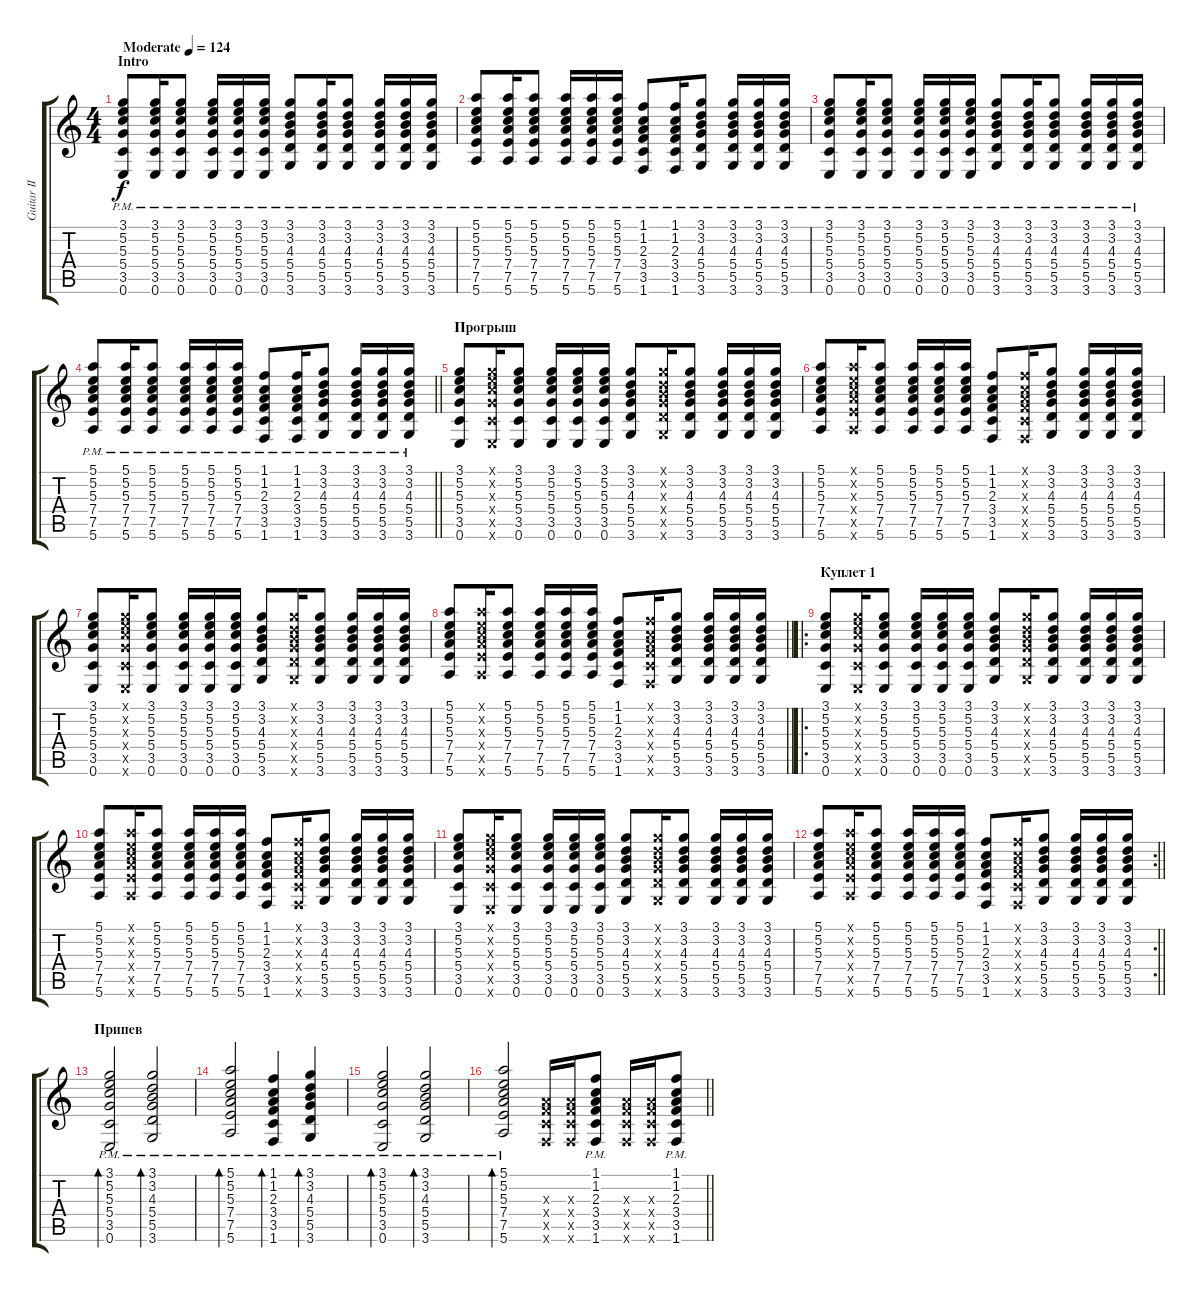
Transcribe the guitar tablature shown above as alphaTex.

\track ("Guitar II" "Guitar II") {instrument electricguitarclean}
\staff {score tabs}
\tuning (E4 B3 G3 D3 A2 E2) {hide}
\ts (4 4)
\section ("" "Intro")
\tempo (124 "Moderate")
\clef g2
\ks c
(3.1{pm} 5.2 5.3 5.4 3.5 0.6).8{dy f instrument electricguitarclean} (3.1{pm} 5.2 5.3 5.4 3.5 0.6).16 (3.1{pm} 5.2 5.3 5.4 3.5 0.6).8 (3.1{pm} 5.2 5.3 5.4 3.5 0.6).16 (3.1{pm} 5.2 5.3 5.4 3.5 0.6).16 (3.1{pm} 5.2 5.3 5.4 3.5 0.6).16 (3.1{pm} 3.2 4.3 5.4 5.5 3.6).8 (3.1{pm} 3.2 4.3 5.4 5.5 3.6).16 (3.1{pm} 3.2 4.3 5.4 5.5 3.6).8 (3.1{pm} 3.2 4.3 5.4 5.5 3.6).16 (3.1{pm} 3.2 4.3 5.4 5.5 3.6).16 (3.1{pm} 3.2 4.3 5.4 5.5 3.6).16 |
(5.1{pm} 5.2 5.3 7.4 7.5 5.6).8 (5.1{pm} 5.2 5.3 7.4 7.5 5.6).16 (5.1{pm} 5.2 5.3 7.4 7.5 5.6).8 (5.1{pm} 5.2 5.3 7.4 7.5 5.6).16 (5.1{pm} 5.2 5.3 7.4 7.5 5.6).16 (5.1{pm} 5.2 5.3 7.4 7.5 5.6).16 (1.1{pm} 1.2 2.3 3.4 3.5 1.6).8 (1.1{pm} 1.2 2.3 3.4 3.5 1.6).16 (3.1{pm} 3.2 4.3 5.4 5.5 3.6).8 (3.1{pm} 3.2 4.3 5.4 5.5 3.6).16 (3.1{pm} 3.2 4.3 5.4 5.5 3.6).16 (3.1{pm} 3.2 4.3 5.4 5.5 3.6).16 |
(3.1{pm} 5.2 5.3 5.4 3.5 0.6).8 (3.1{pm} 5.2 5.3 5.4 3.5 0.6).16 (3.1{pm} 5.2 5.3 5.4 3.5 0.6).8 (3.1{pm} 5.2 5.3 5.4 3.5 0.6).16 (3.1{pm} 5.2 5.3 5.4 3.5 0.6).16 (3.1{pm} 5.2 5.3 5.4 3.5 0.6).16 (3.1{pm} 3.2 4.3 5.4 5.5 3.6).8 (3.1{pm} 3.2 4.3 5.4 5.5 3.6).16 (3.1{pm} 3.2 4.3 5.4 5.5 3.6).8 (3.1{pm} 3.2 4.3 5.4 5.5 3.6).16 (3.1{pm} 3.2 4.3 5.4 5.5 3.6).16 (3.1{pm} 3.2 4.3 5.4 5.5 3.6).16 |
\barLineRight lightlight
(5.1{pm} 5.2 5.3 7.4 7.5 5.6).8 (5.1{pm} 5.2 5.3 7.4 7.5 5.6).16 (5.1{pm} 5.2 5.3 7.4 7.5 5.6).8 (5.1{pm} 5.2 5.3 7.4 7.5 5.6).16 (5.1{pm} 5.2 5.3 7.4 7.5 5.6).16 (5.1{pm} 5.2 5.3 7.4 7.5 5.6).16 (1.1{pm} 1.2 2.3 3.4 3.5 1.6).8 (1.1{pm} 1.2 2.3 3.4 3.5 1.6).16 (3.1{pm} 3.2 4.3 5.4 5.5 3.6).8 (3.1{pm} 3.2 4.3 5.4 5.5 3.6).16 (3.1{pm} 3.2 4.3 5.4 5.5 3.6).16 (3.1{pm} 3.2 4.3 5.4 5.5 3.6).16 |
\section ("" "Прогрыш")
(3.1 5.2 5.3 5.4 3.5 0.6).8 (3.1{x} 5.2{x} 5.3{x} 5.4{x} 3.5{x} 0.6{x}).16 (3.1 5.2 5.3 5.4 3.5 0.6).8 (3.1 5.2 5.3 5.4 3.5 0.6).16 (3.1 5.2 5.3 5.4 3.5 0.6).16 (3.1 5.2 5.3 5.4 3.5 0.6).16 (3.1 3.2 4.3 5.4 5.5 3.6).8 (3.1{x} 3.2{x} 4.3{x} 5.4{x} 5.5{x} 3.6{x}).16 (3.1 3.2 4.3 5.4 5.5 3.6).8 (3.1 3.2 4.3 5.4 5.5 3.6).16 (3.1 3.2 4.3 5.4 5.5 3.6).16 (3.1 3.2 4.3 5.4 5.5 3.6).16 |
(5.1 5.2 5.3 7.4 7.5 5.6).8 (5.1{x} 5.2{x} 5.3{x} 7.4{x} 7.5{x} 5.6{x}).16 (5.1 5.2 5.3 7.4 7.5 5.6).8 (5.1 5.2 5.3 7.4 7.5 5.6).16 (5.1 5.2 5.3 7.4 7.5 5.6).16 (5.1 5.2 5.3 7.4 7.5 5.6).16 (1.1 1.2 2.3 3.4 3.5 1.6).8 (1.1{x} 1.2{x} 2.3{x} 3.4{x} 3.5{x} 1.6{x}).16 (3.1 3.2 4.3 5.4 5.5 3.6).8 (3.1 3.2 4.3 5.4 5.5 3.6).16 (3.1 3.2 4.3 5.4 5.5 3.6).16 (3.1 3.2 4.3 5.4 5.5 3.6).16 |
(3.1 5.2 5.3 5.4 3.5 0.6).8 (3.1{x} 5.2{x} 5.3{x} 5.4{x} 3.5{x} 0.6{x}).16 (3.1 5.2 5.3 5.4 3.5 0.6).8 (3.1 5.2 5.3 5.4 3.5 0.6).16 (3.1 5.2 5.3 5.4 3.5 0.6).16 (3.1 5.2 5.3 5.4 3.5 0.6).16 (3.1 3.2 4.3 5.4 5.5 3.6).8 (3.1{x} 3.2{x} 4.3{x} 5.4{x} 5.5{x} 3.6{x}).16 (3.1 3.2 4.3 5.4 5.5 3.6).8 (3.1 3.2 4.3 5.4 5.5 3.6).16 (3.1 3.2 4.3 5.4 5.5 3.6).16 (3.1 3.2 4.3 5.4 5.5 3.6).16 |
\barLineRight lightlight
(5.1 5.2 5.3 7.4 7.5 5.6).8 (5.1{x} 5.2{x} 5.3{x} 7.4{x} 7.5{x} 5.6{x}).16 (5.1 5.2 5.3 7.4 7.5 5.6).8 (5.1 5.2 5.3 7.4 7.5 5.6).16 (5.1 5.2 5.3 7.4 7.5 5.6).16 (5.1 5.2 5.3 7.4 7.5 5.6).16 (1.1 1.2 2.3 3.4 3.5 1.6).8 (1.1{x} 1.2{x} 2.3{x} 3.4{x} 3.5{x} 1.6{x}).16 (3.1 3.2 4.3 5.4 5.5 3.6).8 (3.1 3.2 4.3 5.4 5.5 3.6).16 (3.1 3.2 4.3 5.4 5.5 3.6).16 (3.1 3.2 4.3 5.4 5.5 3.6).16 |
\ro
\section ("" "Куплет 1")
(3.1 5.2 5.3 5.4 3.5 0.6).8 (3.1{x} 5.2{x} 5.3{x} 5.4{x} 3.5{x} 0.6{x}).16 (3.1 5.2 5.3 5.4 3.5 0.6).8 (3.1 5.2 5.3 5.4 3.5 0.6).16 (3.1 5.2 5.3 5.4 3.5 0.6).16 (3.1 5.2 5.3 5.4 3.5 0.6).16 (3.1 3.2 4.3 5.4 5.5 3.6).8 (3.1{x} 3.2{x} 4.3{x} 5.4{x} 5.5{x} 3.6{x}).16 (3.1 3.2 4.3 5.4 5.5 3.6).8 (3.1 3.2 4.3 5.4 5.5 3.6).16 (3.1 3.2 4.3 5.4 5.5 3.6).16 (3.1 3.2 4.3 5.4 5.5 3.6).16 |
(5.1 5.2 5.3 7.4 7.5 5.6).8 (5.1{x} 5.2{x} 5.3{x} 7.4{x} 7.5{x} 5.6{x}).16 (5.1 5.2 5.3 7.4 7.5 5.6).8 (5.1 5.2 5.3 7.4 7.5 5.6).16 (5.1 5.2 5.3 7.4 7.5 5.6).16 (5.1 5.2 5.3 7.4 7.5 5.6).16 (1.1 1.2 2.3 3.4 3.5 1.6).8 (1.1{x} 1.2{x} 2.3{x} 3.4{x} 3.5{x} 1.6{x}).16 (3.1 3.2 4.3 5.4 5.5 3.6).8 (3.1 3.2 4.3 5.4 5.5 3.6).16 (3.1 3.2 4.3 5.4 5.5 3.6).16 (3.1 3.2 4.3 5.4 5.5 3.6).16 |
(3.1 5.2 5.3 5.4 3.5 0.6).8 (3.1{x} 5.2{x} 5.3{x} 5.4{x} 3.5{x} 0.6{x}).16 (3.1 5.2 5.3 5.4 3.5 0.6).8 (3.1 5.2 5.3 5.4 3.5 0.6).16 (3.1 5.2 5.3 5.4 3.5 0.6).16 (3.1 5.2 5.3 5.4 3.5 0.6).16 (3.1 3.2 4.3 5.4 5.5 3.6).8 (3.1{x} 3.2{x} 4.3{x} 5.4{x} 5.5{x} 3.6{x}).16 (3.1 3.2 4.3 5.4 5.5 3.6).8 (3.1 3.2 4.3 5.4 5.5 3.6).16 (3.1 3.2 4.3 5.4 5.5 3.6).16 (3.1 3.2 4.3 5.4 5.5 3.6).16 |
\rc 2
\barLineRight lightlight
(5.1 5.2 5.3 7.4 7.5 5.6).8 (5.1{x} 5.2{x} 5.3{x} 7.4{x} 7.5{x} 5.6{x}).16 (5.1 5.2 5.3 7.4 7.5 5.6).8 (5.1 5.2 5.3 7.4 7.5 5.6).16 (5.1 5.2 5.3 7.4 7.5 5.6).16 (5.1 5.2 5.3 7.4 7.5 5.6).16 (1.1 1.2 2.3 3.4 3.5 1.6).8 (1.1{x} 1.2{x} 2.3{x} 3.4{x} 3.5{x} 1.6{x}).16 (3.1 3.2 4.3 5.4 5.5 3.6).8 (3.1 3.2 4.3 5.4 5.5 3.6).16 (3.1 3.2 4.3 5.4 5.5 3.6).16 (3.1 3.2 4.3 5.4 5.5 3.6).16 |
\section ("" "Припев")
(3.1{pm} 5.2{pm} 5.3 5.4 3.5 0.6).2{bd 120 volume 8} (3.1{pm} 3.2 4.3 5.4 5.5 3.6).2{bd 120} |
(5.1{pm} 5.2 5.3 7.4 7.5 5.6).2{bd 120} (1.1{pm} 1.2 2.3 3.4 3.5 1.6).4{bd 120} (3.1{pm} 3.2 4.3 5.4 5.5 3.6).4{bd 120} |
(3.1{pm} 5.2 5.3 5.4 3.5 0.6).2{bd 120} (3.1{pm} 3.2 4.3 5.4 5.5 3.6).2{bd 120} |
\barLineRight lightlight
(5.1{pm} 5.2 5.3 7.4 7.5 5.6).2{bd 120} (2.3{x} 3.4{x} 3.5{x} 1.6{x}).16 (2.3{x} 3.4{x} 3.5{x} 1.6{x}).16 (1.1{pm} 1.2 2.3 3.4 3.5 1.6).8 (2.3{x} 3.4{x} 3.5{x} 1.6{x}).16 (2.3{x} 3.4{x} 3.5{x} 1.6{x}).16 (1.1{pm} 1.2 2.3 3.4 3.5 1.6).8
